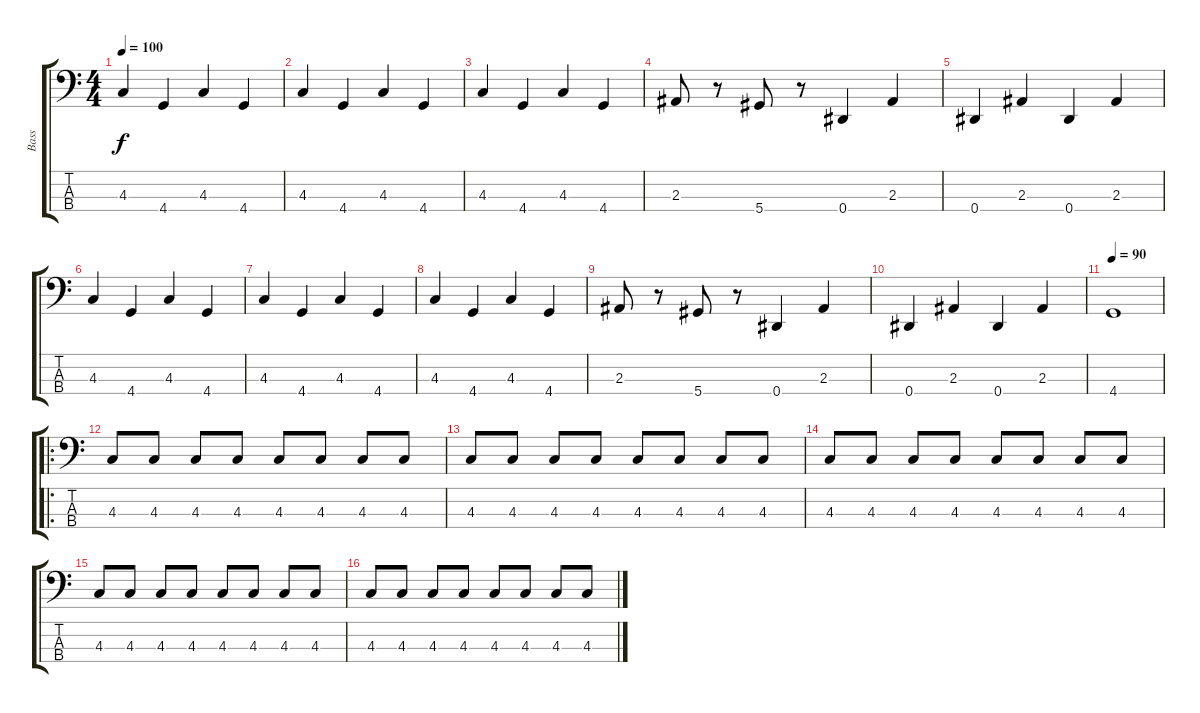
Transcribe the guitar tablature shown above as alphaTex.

\track ("Bass" "Bass") {instrument electricbassfinger}
\staff {score tabs}
\tuning (Gb2 Db2 Ab1 Eb1) {hide}
\ts (4 4)
\tempo 100
\clef f4
\ks c
4.3.4{dy f} 4.4.4 4.3.4 4.4.4 |
4.3.4 4.4.4 4.3.4 4.4.4 |
4.3.4 4.4.4 4.3.4 4.4.4 |
2.3.8 r.8 5.4.8 r.8 0.4.4 2.3.4 |
0.4.4 2.3.4 0.4.4 2.3.4 |
4.3.4 4.4.4 4.3.4 4.4.4 |
4.3.4 4.4.4 4.3.4 4.4.4 |
4.3.4 4.4.4 4.3.4 4.4.4 |
2.3.8 r.8 5.4.8 r.8 0.4.4 2.3.4 |
0.4.4 2.3.4 0.4.4 2.3.4 |
\tempo 90
4.4.1 |
\ro
4.3.8 4.3.8 4.3.8 4.3.8 4.3.8 4.3.8 4.3.8 4.3.8 |
4.3.8 4.3.8 4.3.8 4.3.8 4.3.8 4.3.8 4.3.8 4.3.8 |
4.3.8 4.3.8 4.3.8 4.3.8 4.3.8 4.3.8 4.3.8 4.3.8 |
4.3.8 4.3.8 4.3.8 4.3.8 4.3.8 4.3.8 4.3.8 4.3.8 |
4.3.8 4.3.8 4.3.8 4.3.8 4.3.8 4.3.8 4.3.8 4.3.8
